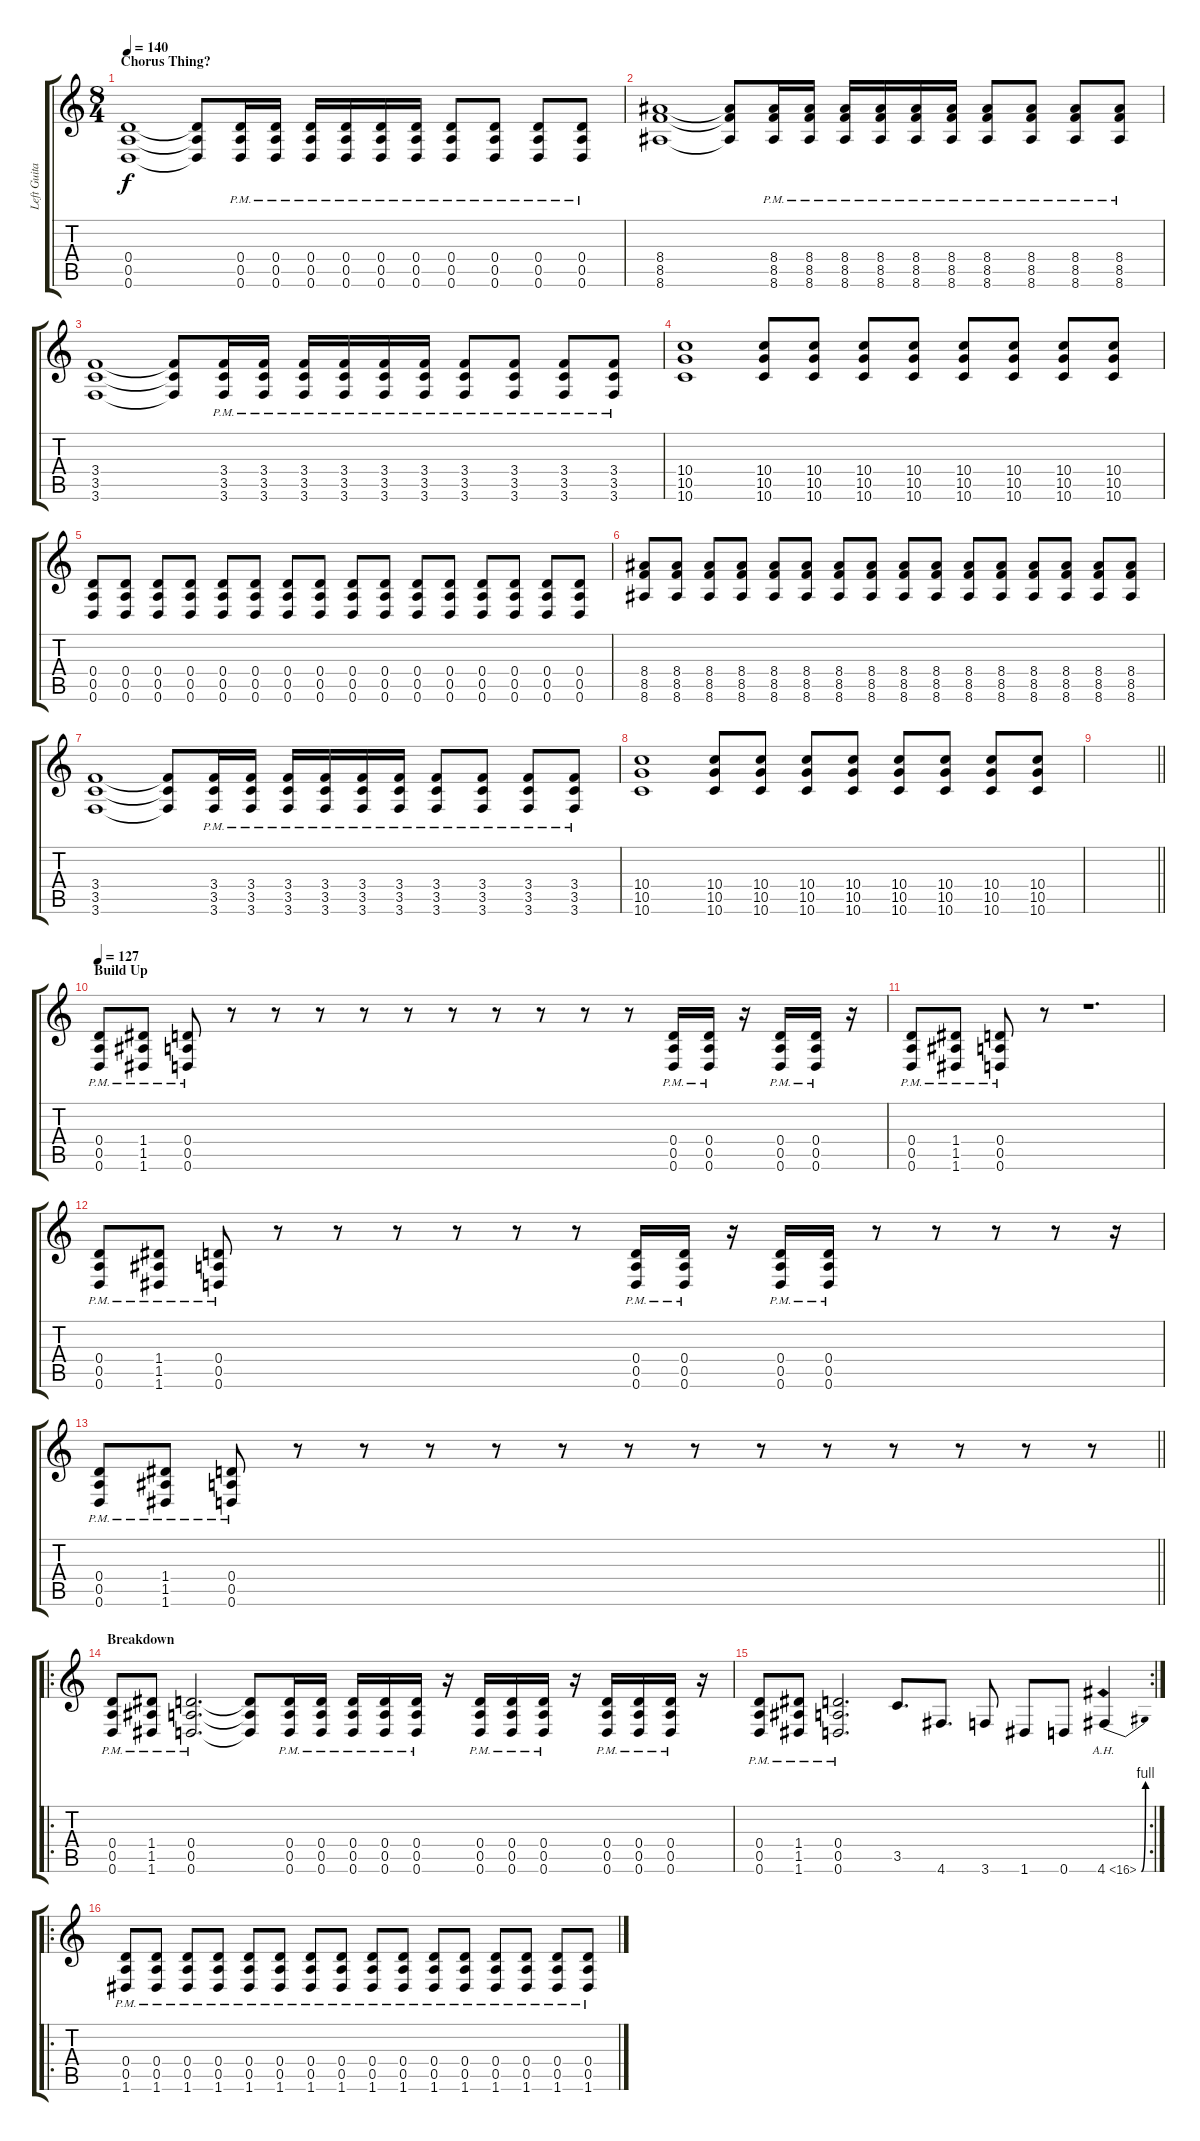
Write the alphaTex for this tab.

\track ("Left Guitar" "Left Guita") {instrument distortionguitar}
\staff {score tabs}
\tuning (E4 B3 G3 D3 A2 D2) {hide}
\ts (8 4)
\section ("" "Chorus Thing?")
\tempo 140
\clef g2
\ks c
(0.4 0.5 0.6).1{dy f} (0.4{t} 0.5{t} 0.6{t}).8 (0.4{pm} 0.5{pm} 0.6{pm}).16 (0.4{pm} 0.5{pm} 0.6{pm}).16 (0.4{pm} 0.5{pm} 0.6{pm}).16 (0.4{pm} 0.5{pm} 0.6{pm}).16 (0.4{pm} 0.5{pm} 0.6{pm}).16 (0.4{pm} 0.5{pm} 0.6{pm}).16 (0.4{pm} 0.5{pm} 0.6{pm}).8 (0.4{pm} 0.5{pm} 0.6{pm}).8 (0.4{pm} 0.5{pm} 0.6{pm}).8 (0.4{pm} 0.5{pm} 0.6{pm}).8 |
(8.4 8.5 8.6).1 (8.4{t} 8.5{t} 8.6{t}).8 (8.4{pm} 8.5{pm} 8.6{pm}).16 (8.4{pm} 8.5{pm} 8.6{pm}).16 (8.4{pm} 8.5{pm} 8.6{pm}).16 (8.4{pm} 8.5{pm} 8.6{pm}).16 (8.4{pm} 8.5{pm} 8.6{pm}).16 (8.4{pm} 8.5{pm} 8.6{pm}).16 (8.4{pm} 8.5{pm} 8.6{pm}).8 (8.4{pm} 8.5{pm} 8.6{pm}).8 (8.4{pm} 8.5{pm} 8.6{pm}).8 (8.4{pm} 8.5{pm} 8.6{pm}).8 |
(3.4 3.5 3.6).1 (3.4{t} 3.5{t} 3.6{t}).8 (3.4{pm} 3.5{pm} 3.6{pm}).16 (3.4{pm} 3.5{pm} 3.6{pm}).16 (3.4{pm} 3.5{pm} 3.6{pm}).16 (3.4{pm} 3.5{pm} 3.6{pm}).16 (3.4{pm} 3.5{pm} 3.6{pm}).16 (3.4{pm} 3.5{pm} 3.6{pm}).16 (3.4{pm} 3.5{pm} 3.6{pm}).8 (3.4{pm} 3.5{pm} 3.6{pm}).8 (3.4{pm} 3.5{pm} 3.6{pm}).8 (3.4{pm} 3.5{pm} 3.6{pm}).8 |
(10.4 10.5 10.6).1 (10.4 10.5 10.6).8 (10.4 10.5 10.6).8 (10.4 10.5 10.6).8 (10.4 10.5 10.6).8 (10.4 10.5 10.6).8 (10.4 10.5 10.6).8 (10.4 10.5 10.6).8 (10.4 10.5 10.6).8 |
(0.4 0.5 0.6).8 (0.4 0.5 0.6).8 (0.4 0.5 0.6).8 (0.4 0.5 0.6).8 (0.4 0.5 0.6).8 (0.4 0.5 0.6).8 (0.4 0.5 0.6).8 (0.4 0.5 0.6).8 (0.4 0.5 0.6).8 (0.4 0.5 0.6).8 (0.4 0.5 0.6).8 (0.4 0.5 0.6).8 (0.4 0.5 0.6).8 (0.4 0.5 0.6).8 (0.4 0.5 0.6).8 (0.4 0.5 0.6).8 |
(8.4 8.5 8.6).8 (8.4 8.5 8.6).8 (8.4 8.5 8.6).8 (8.4 8.5 8.6).8 (8.4 8.5 8.6).8 (8.4 8.5 8.6).8 (8.4 8.5 8.6).8 (8.4 8.5 8.6).8 (8.4 8.5 8.6).8 (8.4 8.5 8.6).8 (8.4 8.5 8.6).8 (8.4 8.5 8.6).8 (8.4 8.5 8.6).8 (8.4 8.5 8.6).8 (8.4 8.5 8.6).8 (8.4 8.5 8.6).8 |
(3.4 3.5 3.6).1 (3.4{t} 3.5{t} 3.6{t}).8 (3.4{pm} 3.5{pm} 3.6{pm}).16 (3.4{pm} 3.5{pm} 3.6{pm}).16 (3.4{pm} 3.5{pm} 3.6{pm}).16 (3.4{pm} 3.5{pm} 3.6{pm}).16 (3.4{pm} 3.5{pm} 3.6{pm}).16 (3.4{pm} 3.5{pm} 3.6{pm}).16 (3.4{pm} 3.5{pm} 3.6{pm}).8 (3.4{pm} 3.5{pm} 3.6{pm}).8 (3.4{pm} 3.5{pm} 3.6{pm}).8 (3.4{pm} 3.5{pm} 3.6{pm}).8 |
(10.4 10.5 10.6).1 (10.4 10.5 10.6).8 (10.4 10.5 10.6).8 (10.4 10.5 10.6).8 (10.4 10.5 10.6).8 (10.4 10.5 10.6).8 (10.4 10.5 10.6).8 (10.4 10.5 10.6).8 (10.4 10.5 10.6).8 |
\barLineRight lightlight
|
\section ("" "Build Up")
\tempo 127
(0.4{pm} 0.5{pm} 0.6{pm}).8 (1.4{pm} 1.5{pm} 1.6{pm}).8 (0.4{pm} 0.5{pm} 0.6{pm}).8 r.8 r.8 r.8 r.8 r.8 r.8 r.8 r.8 r.8 r.8 (0.4{pm} 0.5{pm} 0.6{pm}).16 (0.4{pm} 0.5{pm} 0.6{pm}).16 r.16 (0.4{pm} 0.5{pm} 0.6{pm}).16 (0.4{pm} 0.5{pm} 0.6{pm}).16 r.16 |
(0.4{pm} 0.5{pm} 0.6{pm}).8 (1.4{pm} 1.5{pm} 1.6{pm}).8 (0.4{pm} 0.5{pm} 0.6{pm}).8 r.8 r.1{d} |
(0.4{pm} 0.5{pm} 0.6{pm}).8 (1.4{pm} 1.5{pm} 1.6{pm}).8 (0.4{pm} 0.5{pm} 0.6{pm}).8 r.8 r.8 r.8 r.8 r.8 r.8 (0.4{pm} 0.5{pm} 0.6{pm}).16 (0.4{pm} 0.5{pm} 0.6{pm}).16 r.16 (0.4{pm} 0.5{pm} 0.6{pm}).16 (0.4{pm} 0.5{pm} 0.6{pm}).16 r.8 r.8 r.8 r.8 r.16 |
\barLineRight lightlight
(0.4{pm} 0.5{pm} 0.6{pm}).8 (1.4{pm} 1.5{pm} 1.6{pm}).8 (0.4{pm} 0.5{pm} 0.6{pm}).8 r.8 r.8 r.8 r.8 r.8 r.8 r.8 r.8 r.8 r.8 r.8 r.8 r.8 |
\ro
\section ("" "Breakdown")
(0.4{pm} 0.5{pm} 0.6{pm}).8 (1.4{pm} 1.5{pm} 1.6{pm}).8 (0.4{pm} 0.5{pm} 0.6{pm}).2{d} (0.4{t} 0.5{t} 0.6{t}).8 (0.4{pm} 0.5{pm} 0.6{pm}).16 (0.4{pm} 0.5{pm} 0.6{pm}).16 (0.4{pm} 0.5{pm} 0.6{pm}).16 (0.4{pm} 0.5{pm} 0.6{pm}).16 (0.4{pm} 0.5{pm} 0.6{pm}).16 r.16 (0.4{pm} 0.5{pm} 0.6{pm}).16 (0.4{pm} 0.5{pm} 0.6{pm}).16 (0.4{pm} 0.5{pm} 0.6{pm}).16 r.16 (0.4{pm} 0.5{pm} 0.6{pm}).16 (0.4{pm} 0.5{pm} 0.6{pm}).16 (0.4{pm} 0.5{pm} 0.6{pm}).16 r.16 |
\rc 2
(0.4{pm} 0.5{pm} 0.6{pm}).8 (1.4{pm} 1.5{pm} 1.6{pm}).8 (0.4{pm} 0.5{pm} 0.6{pm}).2{d} 3.5.8{d} 4.6.8{d} 3.6.8 1.6.8 0.6.8 4.6{be (bend 0 0 60 4) ah 12}.4 |
\ro
(0.4{pm} 0.5{pm} 1.6{pm}).8 (0.4{pm} 0.5{pm} 1.6{pm}).8 (0.4{pm} 0.5{pm} 1.6{pm}).8 (0.4{pm} 0.5{pm} 1.6{pm}).8 (0.4{pm} 0.5{pm} 1.6{pm}).8 (0.4{pm} 0.5{pm} 1.6{pm}).8 (0.4{pm} 0.5{pm} 1.6{pm}).8 (0.4{pm} 0.5{pm} 1.6{pm}).8 (0.4{pm} 0.5{pm} 1.6{pm}).8 (0.4{pm} 0.5{pm} 1.6{pm}).8 (0.4{pm} 0.5{pm} 1.6{pm}).8 (0.4{pm} 0.5{pm} 1.6{pm}).8 (0.4{pm} 0.5{pm} 1.6{pm}).8 (0.4{pm} 0.5{pm} 1.6{pm}).8 (0.4{pm} 0.5{pm} 1.6{pm}).8 (0.4{pm} 0.5{pm} 1.6{pm}).8
